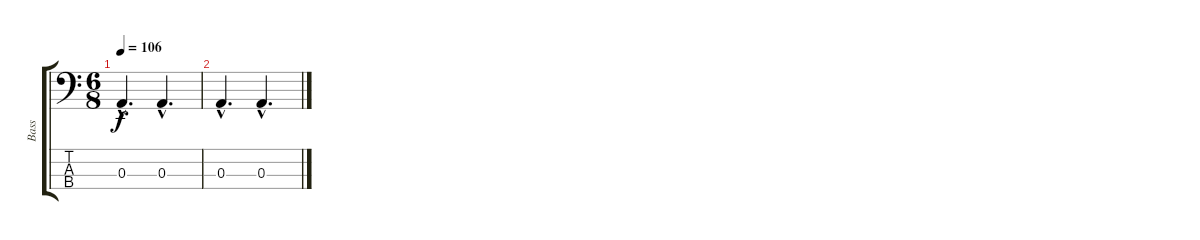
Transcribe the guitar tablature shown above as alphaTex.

\track ("Bass" "Bass") {instrument electricbassfinger}
\staff {score tabs}
\tuning (G2 D2 A1 E1) {hide}
\ts (6 8)
\section ("" "")
\tempo 106
\clef f4
\ks aminor
0.3{hac}.4{d dy f} 0.3{hac}.4{d} |
0.3{hac}.4{d} 0.3{hac}.4{d}
